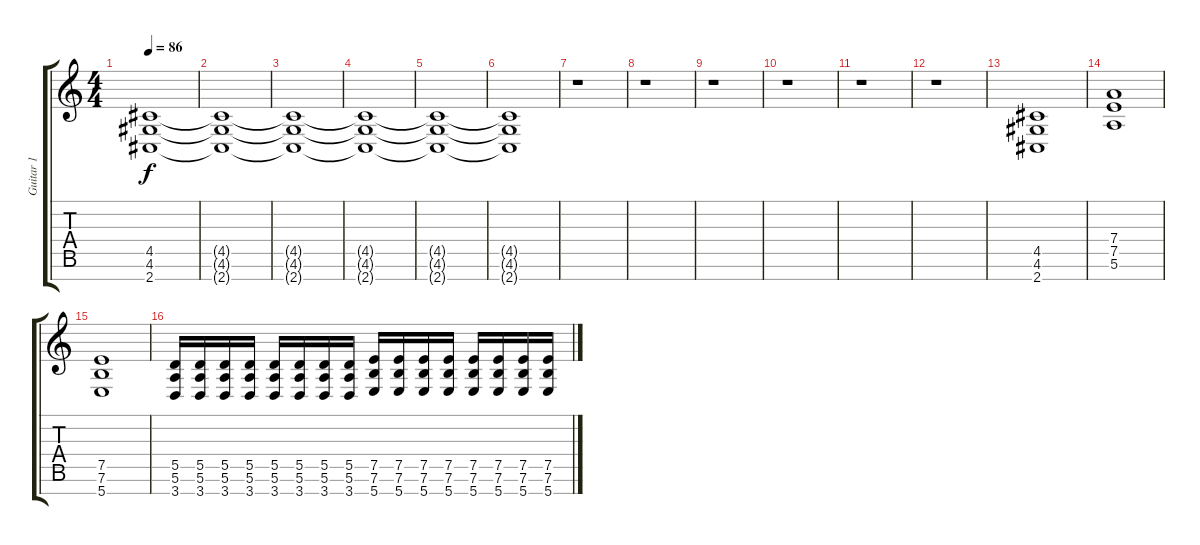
\track ("Guitar 1" "Guitar 1") {instrument distortionguitar}
\staff {score tabs}
\tuning (E4 B3 G3 D3 A2 E2 B1) {hide}
\ts (4 4)
\tempo 86
\clef g2
\ks c
(4.5 4.6 2.7).1{dy f} |
(4.5{t} 4.6{t} 2.7{t}).1 |
(4.5{t} 4.6{t} 2.7{t}).1{volume 8} |
(4.5{t} 4.6{t} 2.7{t}).1 |
(4.5{t} 4.6{t} 2.7{t}).1{volume 0} |
(4.5{t} 4.6{t} 2.7{t}).1 |
r.1 |
r.1 |
r.1 |
r.1 |
r.1{volume 8} |
r.1 |
(4.5 4.6 2.7).1 |
(7.4 7.5 5.6).1 |
(7.5 7.6 5.7).1 |
(5.5 5.6 3.7).16{volume 16} (5.5 5.6 3.7).16 (5.5 5.6 3.7).16 (5.5 5.6 3.7).16 (5.5 5.6 3.7).16 (5.5 5.6 3.7).16 (5.5 5.6 3.7).16 (5.5 5.6 3.7).16 (7.5 7.6 5.7).16 (7.5 7.6 5.7).16 (7.5 7.6 5.7).16 (7.5 7.6 5.7).16 (7.5 7.6 5.7).16 (7.5 7.6 5.7).16 (7.5 7.6 5.7).16 (7.5 7.6 5.7).16
